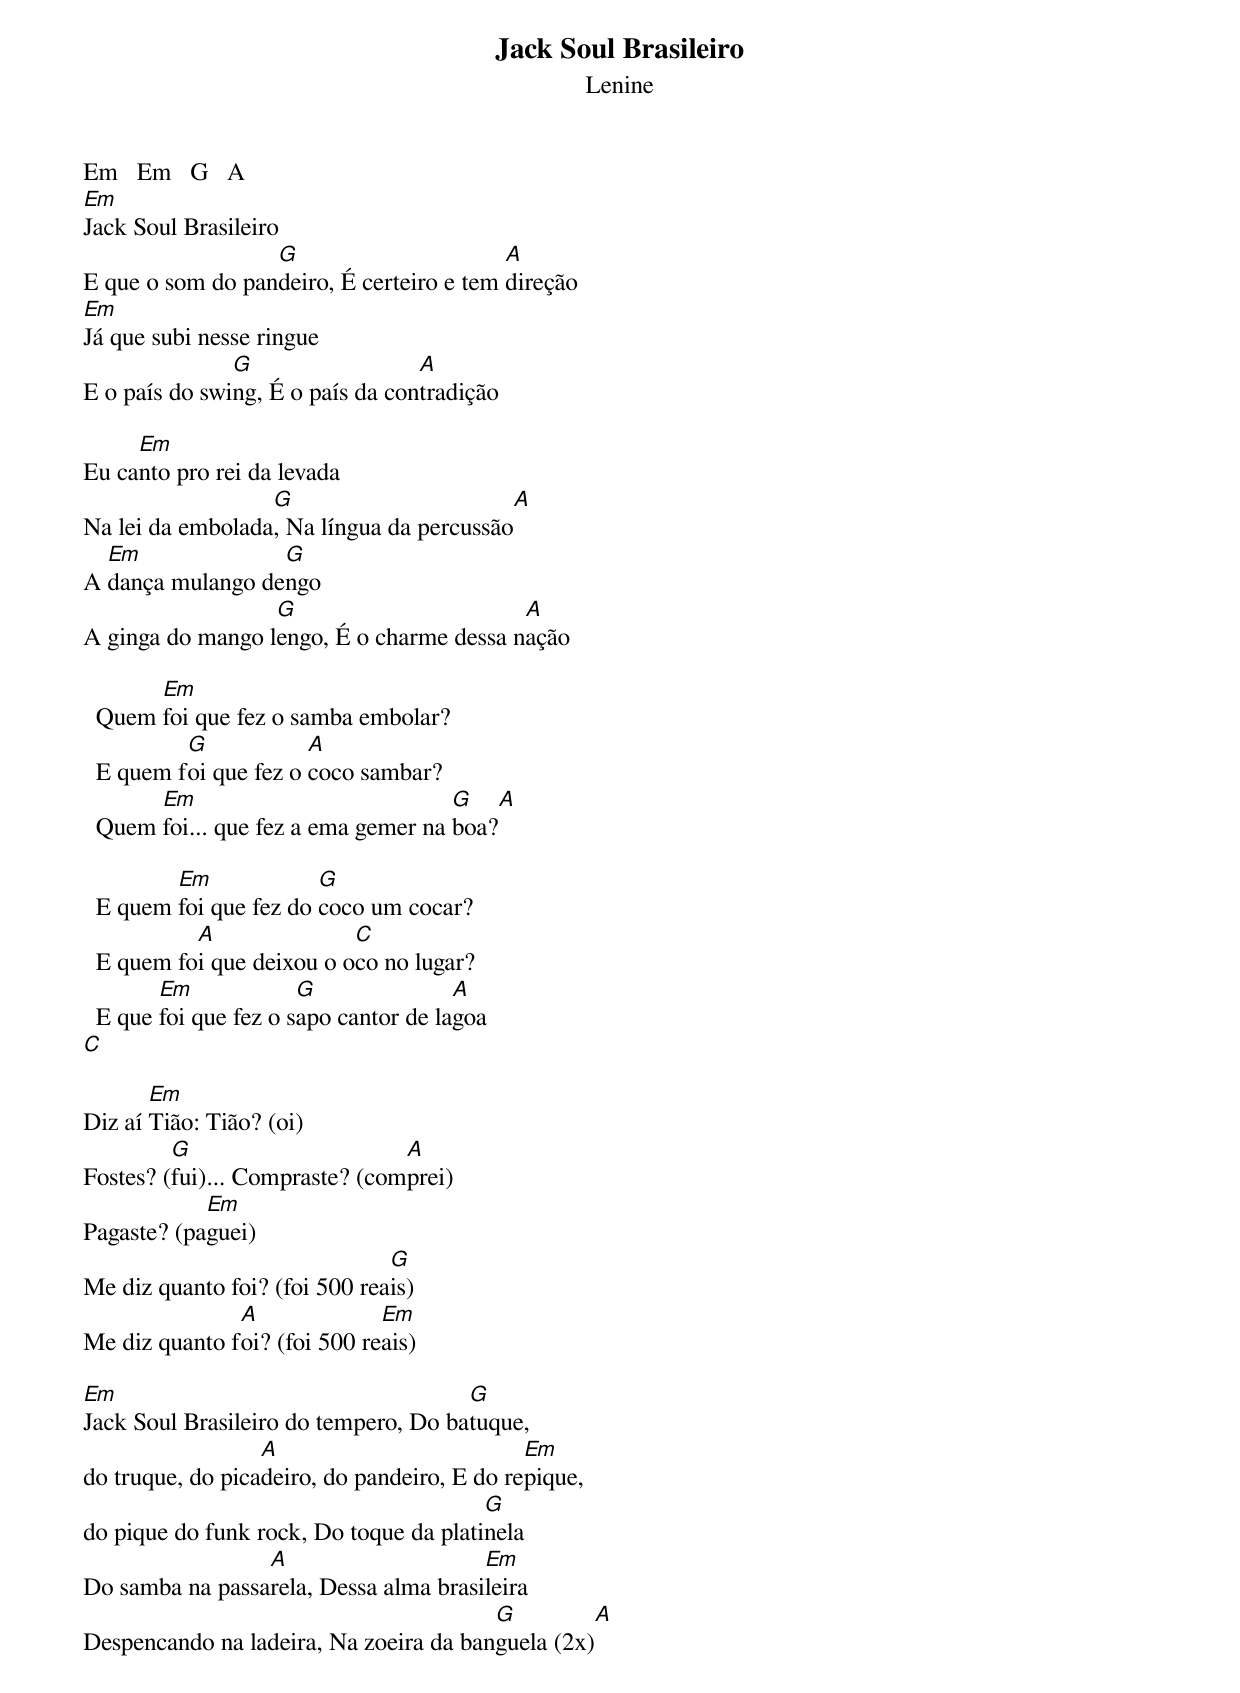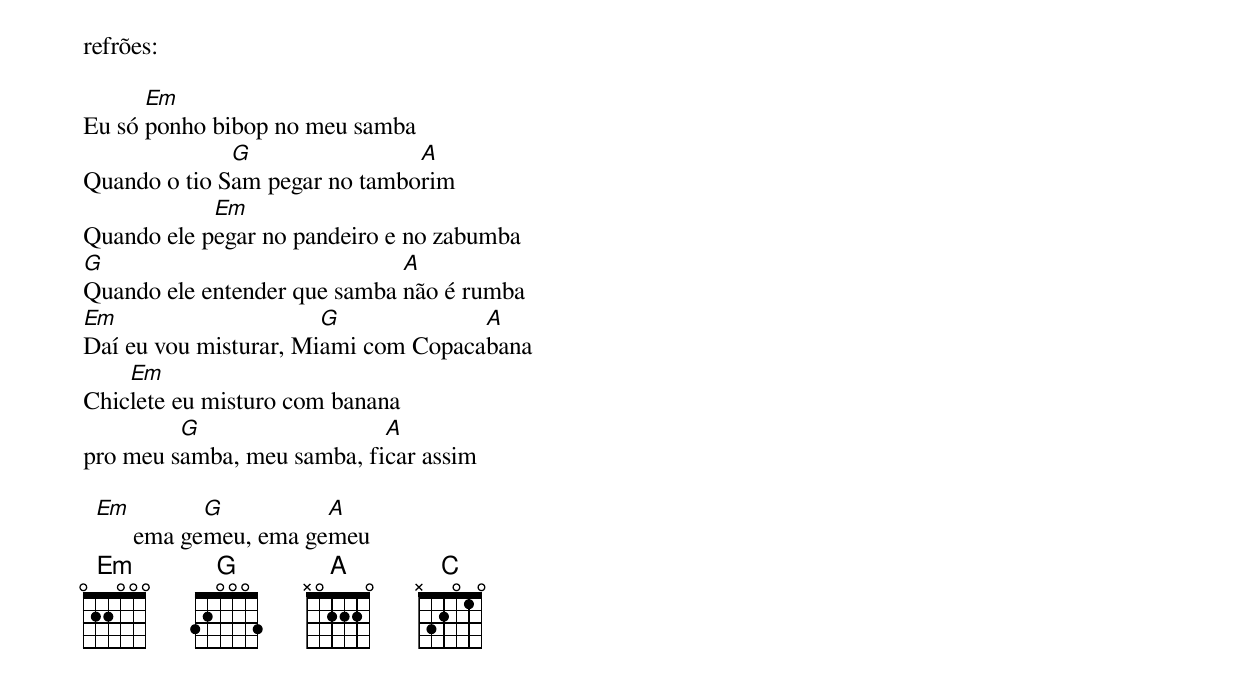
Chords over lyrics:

Jack Soul Brasileiro
Lenine

Em   Em   G   A
Em
Jack Soul Brasileiro
                  G                       A
E que o som do pandeiro, É certeiro e tem direção
Em
Já que subi nesse ringue
               G                  A
E o país do swing, É o país da contradição

     Em
Eu canto pro rei da levada
                  G                       A
Na lei da embolada, Na língua da percussão
  Em              G
A dança mulango dengo
                  G                       A
A ginga do mango lengo, É o charme dessa nação

       Em
  Quem foi que fez o samba embolar?
          G            A
  E quem foi que fez o coco sambar?
       Em                            G     A
  Quem foi... que fez a ema gemer na boa?

         Em             G
  E quem foi que fez do coco um cocar?
           A               C
  E quem foi que deixou o oco no lugar?
        Em             G               A
  E que foi que fez o sapo cantor de lagoa
   C

       Em
Diz aí Tião: Tião? (oi)
         G                      A
Fostes? (fui)... Compraste? (comprei)
            Em
Pagaste? (paguei)
                               G
Me diz quanto foi? (foi 500 reais)
               A              Em
Me diz quanto foi? (foi 500 reais)

Em                                    G
Jack Soul Brasileiro do tempero, Do batuque,
                  A                          Em
do truque, do picadeiro, do pandeiro, E do repique,
                                        G
do pique do funk rock, Do toque da platinela
                 A                     Em
Do samba na passarela, Dessa alma brasileira
                                        G         A
Despencando na ladeira, Na zoeira da banguela (2x)

refrões:

      Em
Eu só ponho bibop no meu samba
              G                A
Quando o tio Sam pegar no tamborim
            Em
Quando ele pegar no pandeiro e no zabumba
G                             A
Quando ele entender que samba não é rumba
Em                     G             A
Daí eu vou misturar, Miami com Copacabana
    Em
Chiclete eu misturo com banana
         G                  A
pro meu samba, meu samba, ficar assim

  Em          G          A
        ema gemeu, ema gemeu
